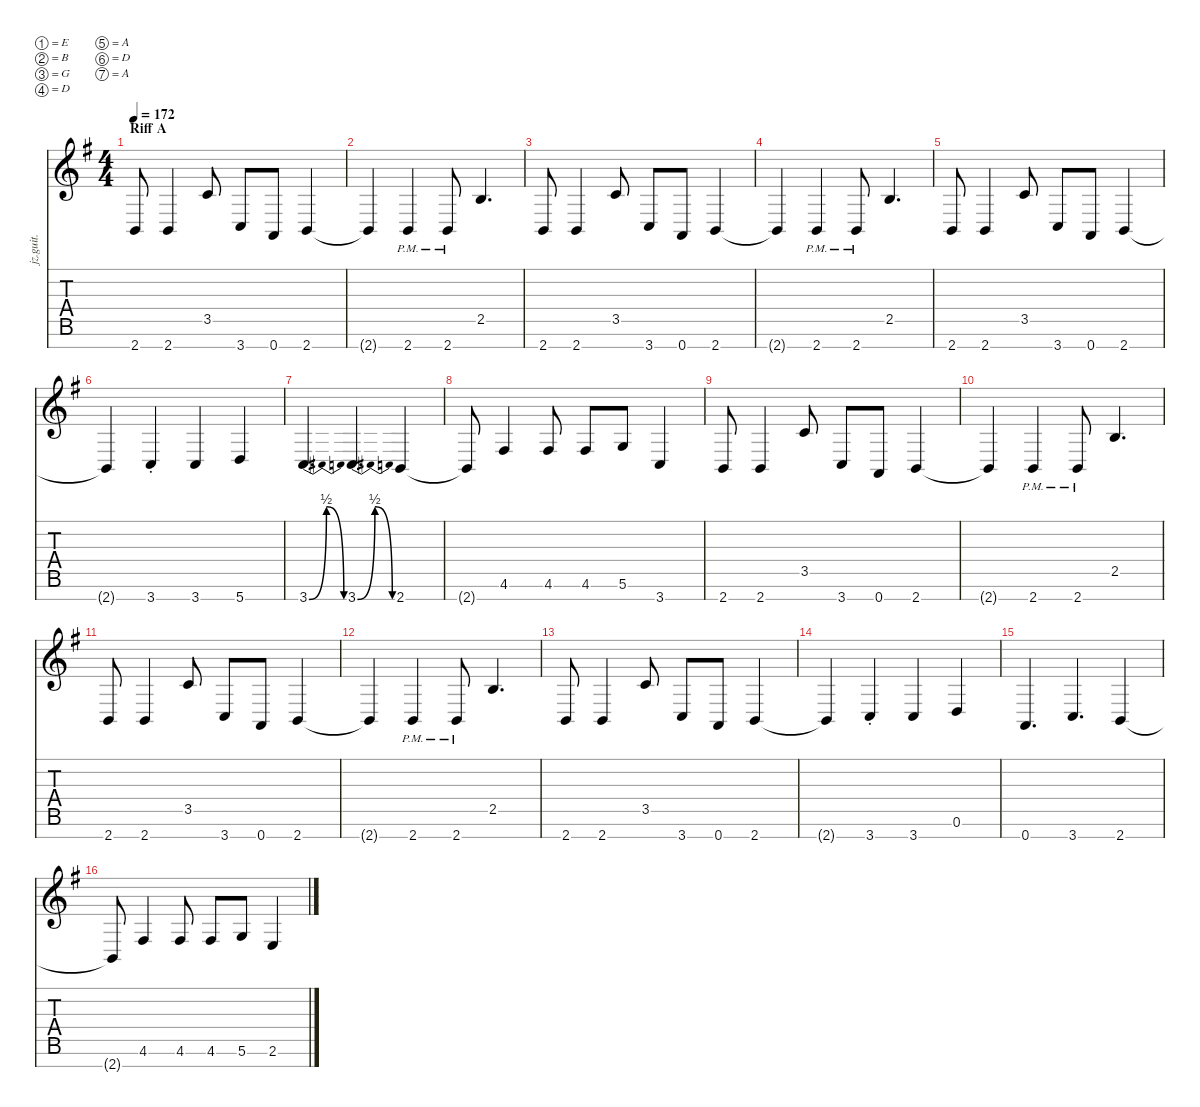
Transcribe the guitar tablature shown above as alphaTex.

\defaultSystemsLayout 4
\hideDynamics
\bracketExtendMode nobrackets
\otherSystemsTrackNameOrientation horizontal
\track ("Die" "jz.guit.") {instrument distortionguitar}
\staff {score tabs}
\tuning (E4 B3 G3 D3 A2 D2 A1)
\ts (4 4)
\beaming (8 2 2 2 2)
\section ("" "Riff A")
\tempo 172
\clef g2
\ks eminor
2.7{acc forcenatural}.8{dy mf instrument distortionguitar beam Up} 2.7{acc forcenatural}.4{beam Up} 3.5{acc forcenatural}.8{beam Up} 3.7{acc forcenatural}.8{beam Up} 0.7{acc forcenatural}.8{beam Up} 2.7{acc forcenatural}.4{beam Up} |
2.7{t acc forcenatural}.4{beam Up} 2.7{pm acc forcenatural}.4{beam Up} 2.7{pm acc forcenatural}.8{beam Up} 2.5{acc forcenatural}.4{d beam Up} |
2.7{acc forcenatural}.8{beam Up} 2.7{acc forcenatural}.4{beam Up} 3.5{acc forcenatural}.8{beam Up} 3.7{acc forcenatural}.8{beam Up} 0.7{acc forcenatural}.8{beam Up} 2.7{acc forcenatural}.4{beam Up} |
2.7{t acc forcenatural}.4{beam Up} 2.7{pm acc forcenatural}.4{beam Up} 2.7{pm acc forcenatural}.8{beam Up} 2.5{acc forcenatural}.4{d beam Up} |
2.7{acc forcenatural}.8{beam Up} 2.7{acc forcenatural}.4{beam Up} 3.5{acc forcenatural}.8{beam Up} 3.7{acc forcenatural}.8{beam Up} 0.7{acc forcenatural}.8{beam Up} 2.7{acc forcenatural}.4{beam Up} |
2.7{t acc forcenatural}.4{beam Up} 3.7{st acc forcenatural}.4{beam Up} 3.7{acc forcenatural}.4{beam Up} 5.7{acc forcenatural}.4{beam Up} |
3.7{be (bendrelease 0 0 46.8 2 46.8 2 59.4 0) acc forcenatural}.4{d beam Up} 3.7{be (bendrelease 0 0 46.8 2 46.8 2 59.4 0) acc forcenatural}.4{d beam Up} 2.7{acc forcenatural}.4{beam Up} |
2.7{t acc forcenatural}.8{beam Up} 4.6{acc #}.4{beam Up} 4.6{acc #}.8{beam Up} 4.6{acc #}.8{beam Up} 5.6{acc forcenatural}.8{beam Up} 3.7{acc forcenatural}.4{beam Up} |
2.7{acc forcenatural}.8{beam Up} 2.7{acc forcenatural}.4{beam Up} 3.5{acc forcenatural}.8{beam Up} 3.7{acc forcenatural}.8{beam Up} 0.7{acc forcenatural}.8{beam Up} 2.7{acc forcenatural}.4{beam Up} |
2.7{t acc forcenatural}.4{beam Up} 2.7{pm acc forcenatural}.4{beam Up} 2.7{pm acc forcenatural}.8{beam Up} 2.5{acc forcenatural}.4{d beam Up} |
2.7{acc forcenatural}.8{beam Up} 2.7{acc forcenatural}.4{beam Up} 3.5{acc forcenatural}.8{beam Up} 3.7{acc forcenatural}.8{beam Up} 0.7{acc forcenatural}.8{beam Up} 2.7{acc forcenatural}.4{beam Up} |
2.7{t acc forcenatural}.4{beam Up} 2.7{pm acc forcenatural}.4{beam Up} 2.7{pm acc forcenatural}.8{beam Up} 2.5{acc forcenatural}.4{d beam Up} |
2.7{acc forcenatural}.8{beam Up} 2.7{acc forcenatural}.4{beam Up} 3.5{acc forcenatural}.8{beam Up} 3.7{acc forcenatural}.8{beam Up} 0.7{acc forcenatural}.8{beam Up} 2.7{acc forcenatural}.4{beam Up} |
2.7{t acc forcenatural}.4{beam Up} 3.7{st acc forcenatural}.4{beam Up} 3.7{acc forcenatural}.4{beam Up} 0.6{acc forcenatural}.4{beam Up} |
0.7{acc forcenatural}.4{d beam Up} 3.7{acc forcenatural}.4{d beam Up} 2.7{acc forcenatural}.4{beam Up} |
2.7{t acc forcenatural}.8{beam Up} 4.6{acc #}.4{beam Up} 4.6{acc #}.8{beam Up} 4.6{acc #}.8{beam Up} 5.6{acc forcenatural}.8{beam Up} 2.6{acc forcenatural}.4{beam Up}
